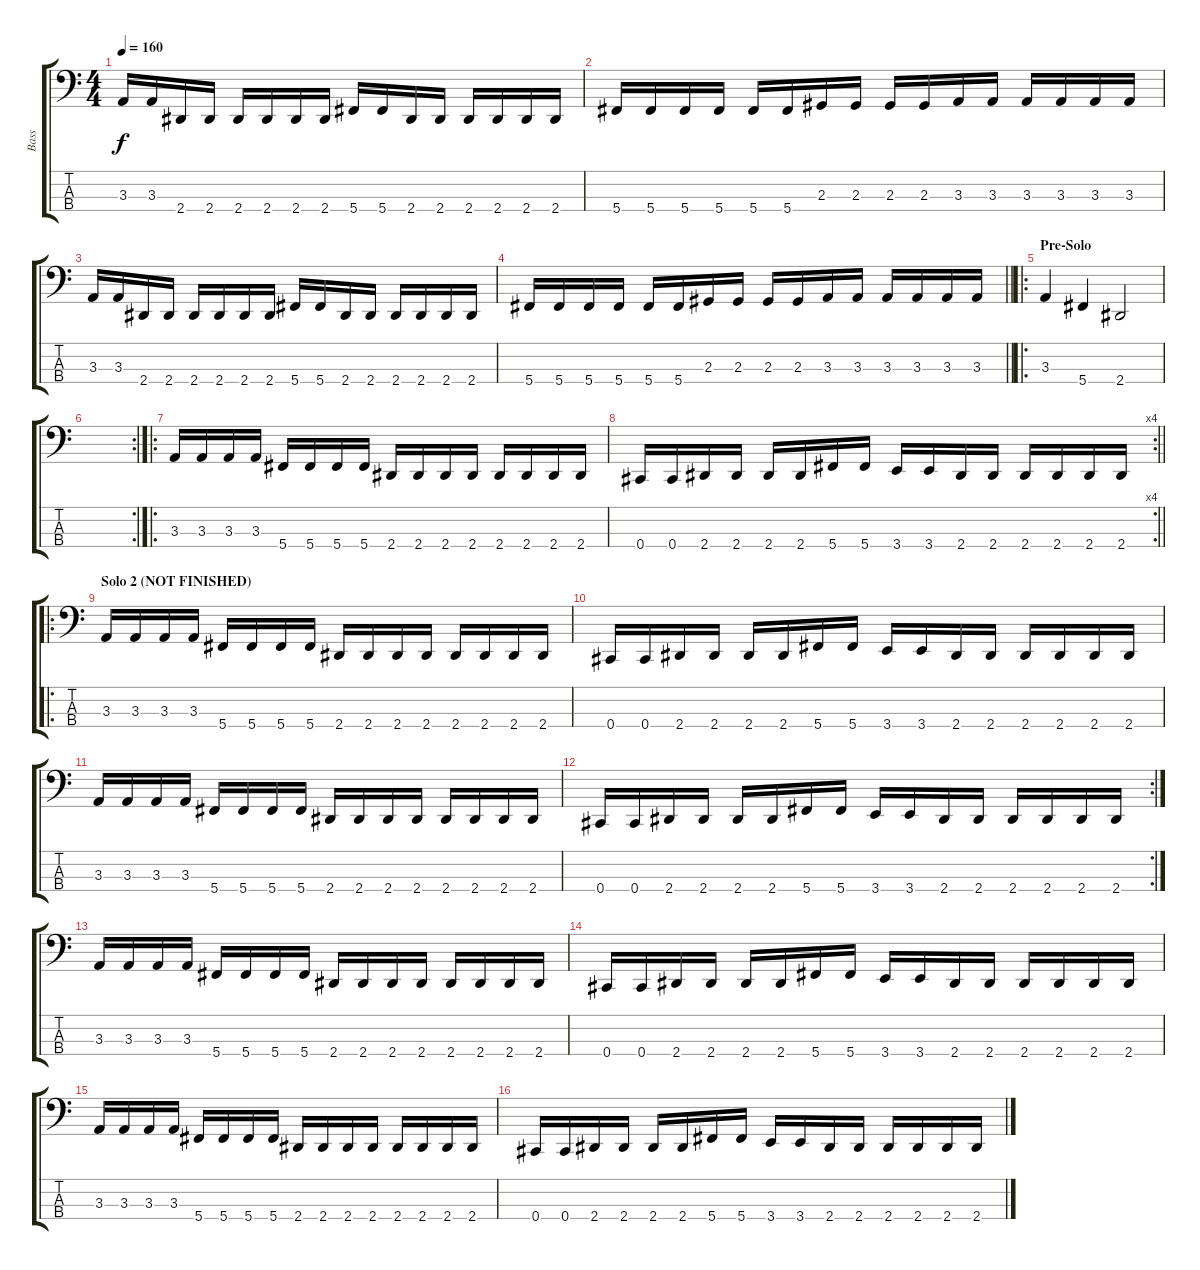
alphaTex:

\track ("Bass" "Bass") {instrument electricbasspick}
\staff {score tabs}
\tuning (E2 B1 Gb1 Db1) {hide}
\ts (4 4)
\tempo 160
\clef f4
\ks c
3.3.16{dy f} 3.3.16 2.4.16 2.4.16 2.4.16 2.4.16 2.4.16 2.4.16 5.4.16 5.4.16 2.4.16 2.4.16 2.4.16 2.4.16 2.4.16 2.4.16 |
5.4.16 5.4.16 5.4.16 5.4.16 5.4.16 5.4.16 2.3.16 2.3.16 2.3.16 2.3.16 3.3.16 3.3.16 3.3.16 3.3.16 3.3.16 3.3.16 |
3.3.16 3.3.16 2.4.16 2.4.16 2.4.16 2.4.16 2.4.16 2.4.16 5.4.16 5.4.16 2.4.16 2.4.16 2.4.16 2.4.16 2.4.16 2.4.16 |
\barLineRight lightlight
5.4.16 5.4.16 5.4.16 5.4.16 5.4.16 5.4.16 2.3.16 2.3.16 2.3.16 2.3.16 3.3.16 3.3.16 3.3.16 3.3.16 3.3.16 3.3.16 |
\ro
\section ("" "Pre-Solo")
3.3.4 5.4.4 2.4.2 |
\rc 2
|
\ro
3.3.16 3.3.16 3.3.16 3.3.16 5.4.16 5.4.16 5.4.16 5.4.16 2.4.16 2.4.16 2.4.16 2.4.16 2.4.16 2.4.16 2.4.16 2.4.16 |
\rc 4
\barLineRight lightlight
0.4.16 0.4.16 2.4.16 2.4.16 2.4.16 2.4.16 5.4.16 5.4.16 3.4.16 3.4.16 2.4.16 2.4.16 2.4.16 2.4.16 2.4.16 2.4.16 |
\ro
\section ("" "Solo 2 (NOT FINISHED)")
3.3.16 3.3.16 3.3.16 3.3.16 5.4.16 5.4.16 5.4.16 5.4.16 2.4.16 2.4.16 2.4.16 2.4.16 2.4.16 2.4.16 2.4.16 2.4.16 |
0.4.16 0.4.16 2.4.16 2.4.16 2.4.16 2.4.16 5.4.16 5.4.16 3.4.16 3.4.16 2.4.16 2.4.16 2.4.16 2.4.16 2.4.16 2.4.16 |
3.3.16 3.3.16 3.3.16 3.3.16 5.4.16 5.4.16 5.4.16 5.4.16 2.4.16 2.4.16 2.4.16 2.4.16 2.4.16 2.4.16 2.4.16 2.4.16 |
\rc 2
0.4.16 0.4.16 2.4.16 2.4.16 2.4.16 2.4.16 5.4.16 5.4.16 3.4.16 3.4.16 2.4.16 2.4.16 2.4.16 2.4.16 2.4.16 2.4.16 |
3.3.16 3.3.16 3.3.16 3.3.16 5.4.16 5.4.16 5.4.16 5.4.16 2.4.16 2.4.16 2.4.16 2.4.16 2.4.16 2.4.16 2.4.16 2.4.16 |
0.4.16 0.4.16 2.4.16 2.4.16 2.4.16 2.4.16 5.4.16 5.4.16 3.4.16 3.4.16 2.4.16 2.4.16 2.4.16 2.4.16 2.4.16 2.4.16 |
3.3.16 3.3.16 3.3.16 3.3.16 5.4.16 5.4.16 5.4.16 5.4.16 2.4.16 2.4.16 2.4.16 2.4.16 2.4.16 2.4.16 2.4.16 2.4.16 |
0.4.16 0.4.16 2.4.16 2.4.16 2.4.16 2.4.16 5.4.16 5.4.16 3.4.16 3.4.16 2.4.16 2.4.16 2.4.16 2.4.16 2.4.16 2.4.16
